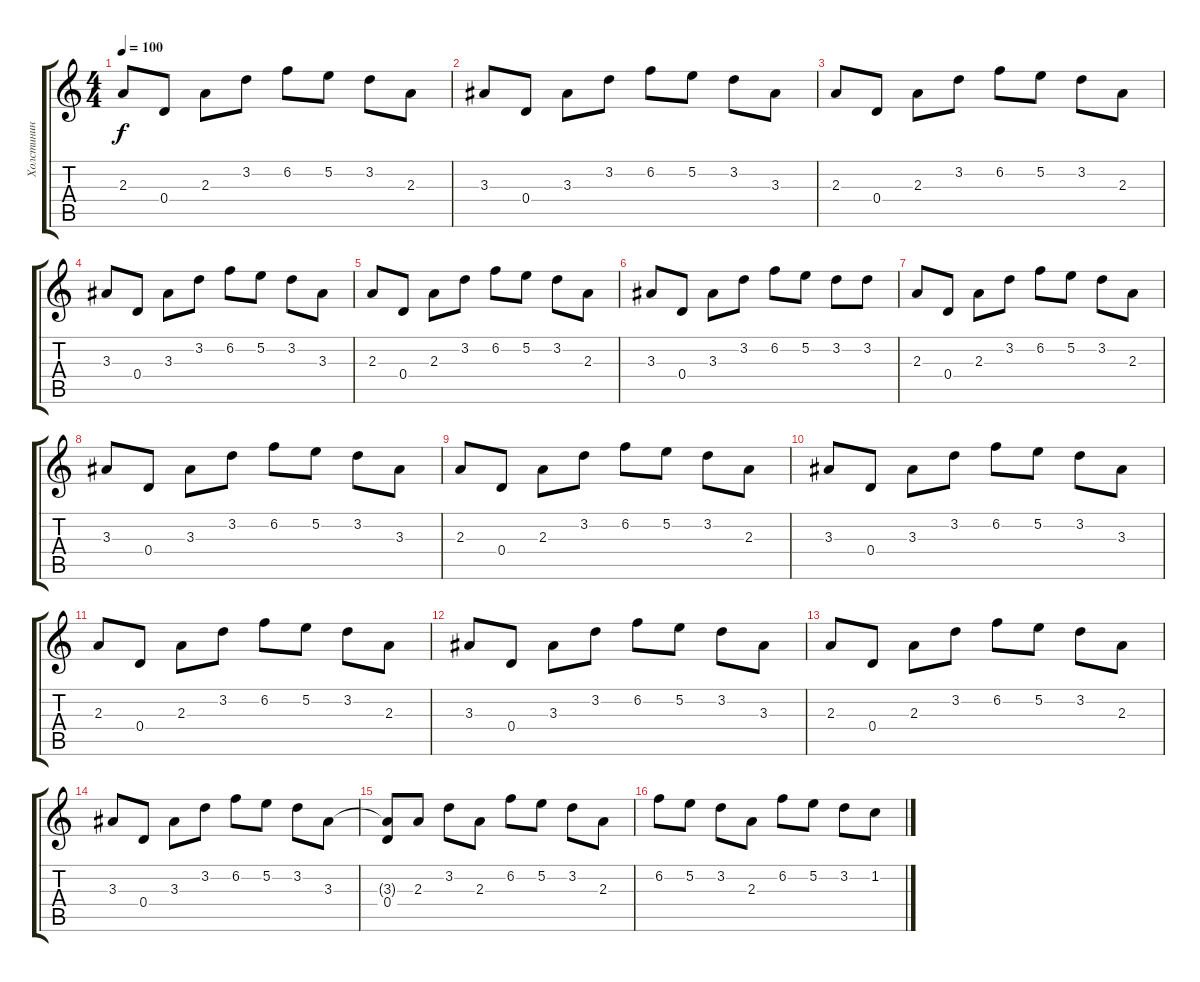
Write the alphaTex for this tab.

\track ("Холстинин" "Холстинин") {instrument distortionguitar}
\staff {score tabs}
\tuning (E4 B3 G3 D3 A2 E2) {hide}
\ts (4 4)
\tempo 100
\clef g2
\ks c
2.3.8{dy f volume 10 instrument electricguitarclean} 0.4.8 2.3.8 3.2.8 6.2.8 5.2.8 3.2.8 2.3.8 |
3.3.8 0.4.8 3.3.8 3.2.8 6.2.8 5.2.8 3.2.8 3.3.8 |
2.3.8 0.4.8 2.3.8 3.2.8 6.2.8 5.2.8 3.2.8 2.3.8 |
3.3.8 0.4.8 3.3.8 3.2.8 6.2.8 5.2.8 3.2.8 3.3.8 |
2.3.8 0.4.8 2.3.8 3.2.8 6.2.8 5.2.8 3.2.8 2.3.8 |
3.3.8 0.4.8 3.3.8 3.2.8 6.2.8 5.2.8 3.2.8 3.2.8 |
2.3.8 0.4.8 2.3.8 3.2.8 6.2.8 5.2.8 3.2.8 2.3.8 |
3.3.8 0.4.8 3.3.8 3.2.8 6.2.8 5.2.8 3.2.8 3.3.8 |
2.3.8 0.4.8 2.3.8 3.2.8 6.2.8 5.2.8 3.2.8 2.3.8 |
3.3.8 0.4.8 3.3.8 3.2.8 6.2.8 5.2.8 3.2.8 3.3.8 |
2.3.8 0.4.8 2.3.8 3.2.8 6.2.8 5.2.8 3.2.8 2.3.8 |
3.3.8 0.4.8 3.3.8 3.2.8 6.2.8 5.2.8 3.2.8 3.3.8 |
2.3.8 0.4.8 2.3.8 3.2.8 6.2.8 5.2.8 3.2.8 2.3.8 |
3.3.8 0.4.8 3.3.8 3.2.8 6.2.8 5.2.8 3.2.8 3.3.8 |
(3.3{t} 0.4).8 2.3.8 3.2.8 2.3.8 6.2.8 5.2.8 3.2.8 2.3.8 |
6.2.8 5.2.8 3.2.8 2.3.8 6.2.8 5.2.8 3.2.8 1.2.8
